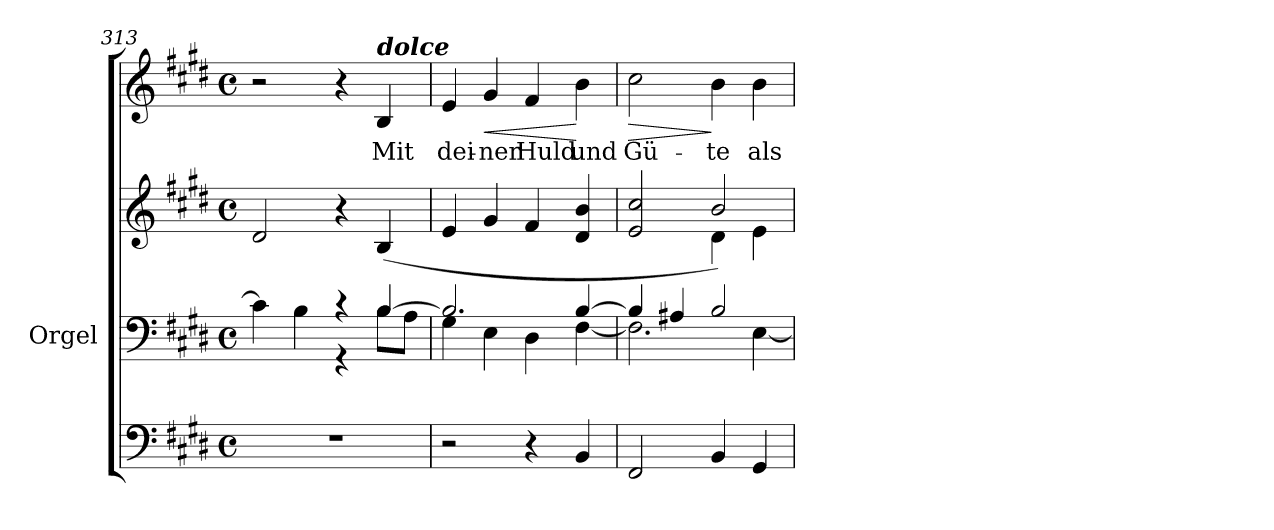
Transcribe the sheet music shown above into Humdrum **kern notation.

**kern	**kern	**kern	**kern	**text	**dynam
*part3	*part2	*part2	*part1	*part1	*part1
*staff4	*staff3	*staff2	*staff1	*staff1	*staff1
*	*I"Orgel	*	*	*	*
*	*I'Org.	*	*	*	*
*clefF4	*clefF4	*clefG2	*clefG2	*	*
*k[f#c#g#d#]	*k[f#c#g#d#]	*k[f#c#g#d#]	*k[f#c#g#d#]	*	*
*E:	*E:	*E:	*E:	*	*
*M4/4	*M4/4	*M4/4	*M4/4	*	*
*met(c)	*met(c)	*met(c)	*met(c)	*	*
=313	=313	=313	=313	=313	=313
*	*^	*	*	*	*
1r	4c\]	2ryy	2d#/	2r	.	.
.	4B\	.	.	.	.	.
.	4r	4r	4r	4r	.	.
!	!	!	!	!LO:TX:a:Bi:t=dolce	!	!
!	!	!	!	!	!LO:LY:b	!
.	[>4B/	8B\L	(4B/	4B/	Mit	.
.	.	8A\J	.	.	.	.
=314	=314	=314	=314	=314	=314	=314
!	!	!	!	!	!LO:LY:b	!
2r	2.B/]	4G#\	4e/	4e/	dei-	.
!	!	!	!	!	!LO:LY:b	!LO:HP:b
.	.	4E\	4g#/	4g#/	-ner	<
!	!	!	!	!	!LO:LY:b	!
4r	.	4D#\	4f#/	4f#/	Huld	.
!	!	!	!	!	!LO:LY:b	!
4BB/	[>4B/	[<4F#\	4d#/ 4b/	4b\	und	[
=315	=315	=315	=315	=315	=315	=315
*	*	*	*^	*	*	*
!	!	!	!	!	!	!LO:LY:b	!LO:HP:b
2FF#/	4B/]	2.F#\]	2e/ 2cc#/	2ryy	2cc#\	Gü-	>
.	4A#X/	.	.	.	.	.	.
!	!	!	!	!	!	!LO:LY:b	!
4BB/	2B/	.	2b/)	4d#\	4b\	-te	]
!	!	!	!	!	!	!LO:LY:b	!
4GG#/	.	[<4E\	.	4e\	4b\	als	.
*	*v	*v	*	*	*	*	*
*	*	*v	*v	*	*	*
=	=	=	=	=	=
*-	*-	*-	*-	*-	*-
